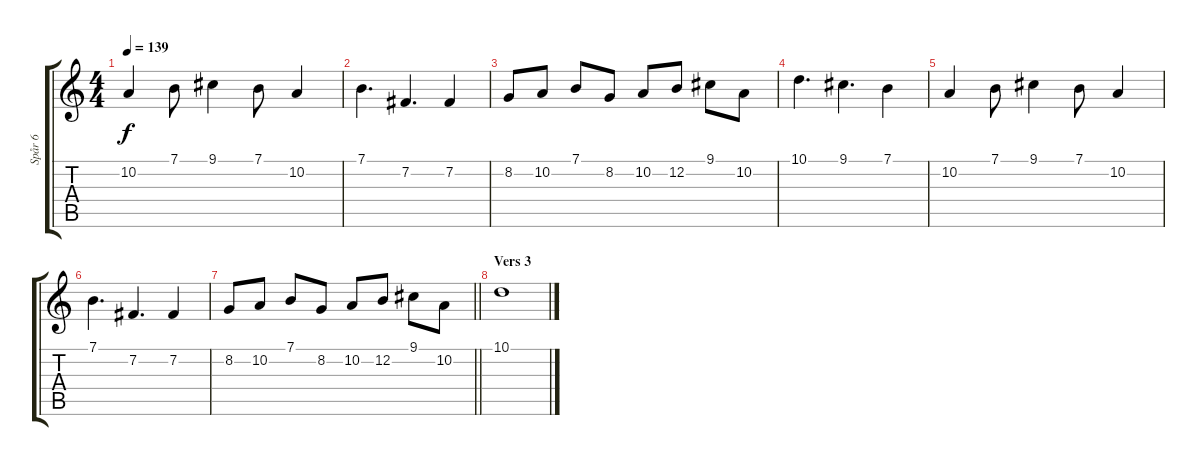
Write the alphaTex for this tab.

\track ("Spår 6" "Spår 6") {instrument electricgrandpiano}
\staff {score tabs}
\tuning (E4 B3 G3 D3 A2 E2) {hide}
\ts (4 4)
\tempo 139
\clef g2
\ks c
10.2.4{dy f} 7.1.8 9.1.4 7.1.8 10.2.4 |
7.1.4{d} 7.2.4{d} 7.2.4 |
8.2.8 10.2.8 7.1.8 8.2.8 10.2.8 12.2.8 9.1.8 10.2.8 |
10.1.4{d} 9.1.4{d} 7.1.4 |
10.2.4 7.1.8 9.1.4 7.1.8 10.2.4 |
7.1.4{d} 7.2.4{d} 7.2.4 |
\barLineRight lightlight
8.2.8 10.2.8 7.1.8 8.2.8 10.2.8 12.2.8 9.1.8 10.2.8 |
\section ("" "Vers 3")
10.1.1
